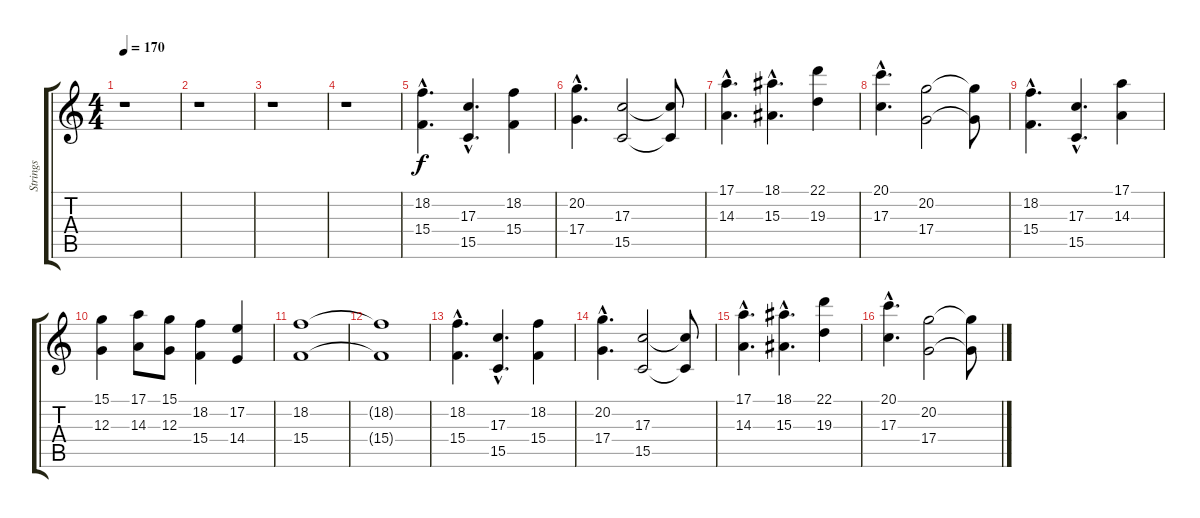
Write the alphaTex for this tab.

\track ("Strings" "Strings") {instrument stringensemble1}
\staff {score tabs}
\tuning (E4 B3 G3 D3 A2 E2) {hide}
\ts (4 4)
\tempo 170
\clef g2
\ks c
r.1{dy f} |
r.1 |
r.1 |
r.1 |
\section ("" "")
(18.2{hac} 15.4{hac}).4{d} (17.3{hac} 15.5{hac}).4{d} (18.2 15.4).4 |
(20.2{hac} 17.4{hac}).4{d} (17.3 15.5).2 (17.3{t} 15.5{t}).8 |
(17.1{hac} 14.3{hac}).4{d} (18.1{hac} 15.3{hac}).4{d} (22.1 19.3).4 |
(20.1{hac} 17.3{hac}).4{d} (20.2 17.4).2 (20.2{t} 17.4{t}).8 |
(18.2{hac} 15.4{hac}).4{d} (17.3{hac} 15.5{hac}).4{d} (17.1 14.3).4 |
(15.1 12.3).4 (17.1 14.3).8 (15.1 12.3).8 (18.2 15.4).4 (17.2 14.4).4 |
(18.2 15.4).1 |
(18.2{t} 15.4{t}).1 |
\section ("" "")
(18.2{hac} 15.4{hac}).4{d} (17.3{hac} 15.5{hac}).4{d} (18.2 15.4).4 |
(20.2{hac} 17.4{hac}).4{d} (17.3 15.5).2 (17.3{t} 15.5{t}).8 |
(17.1{hac} 14.3{hac}).4{d} (18.1{hac} 15.3{hac}).4{d} (22.1 19.3).4 |
(20.1{hac} 17.3{hac}).4{d} (20.2 17.4).2 (20.2{t} 17.4{t}).8
